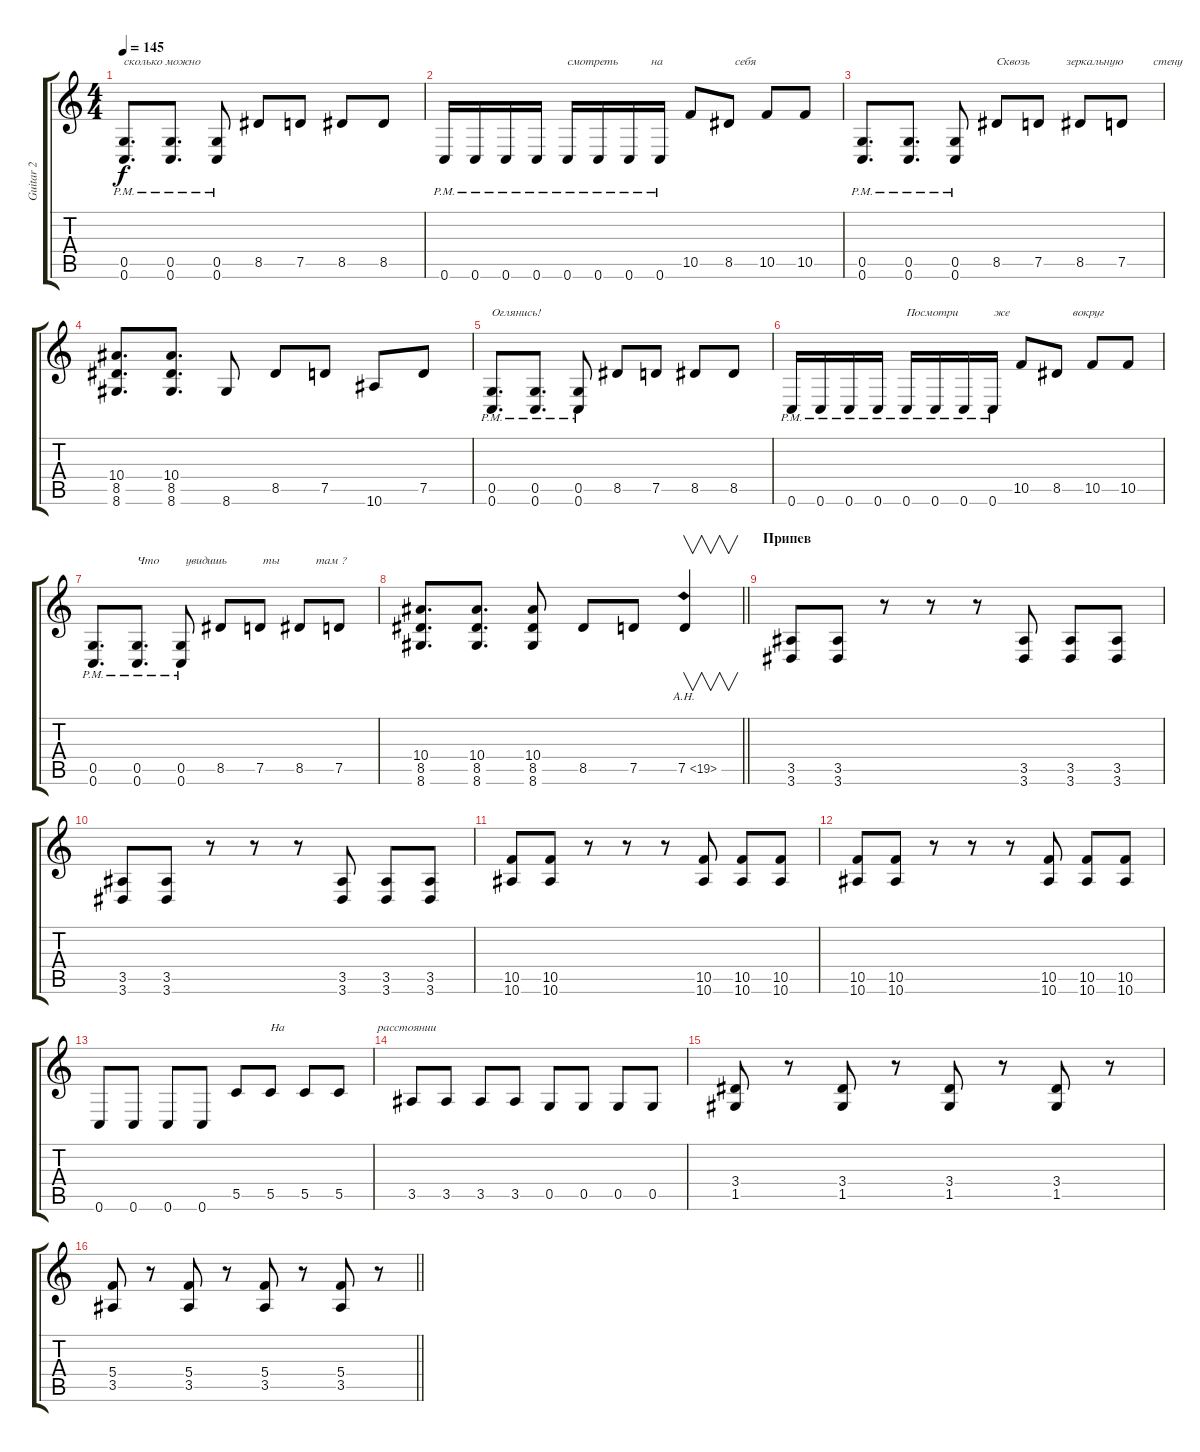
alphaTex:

\track ("Guitar 2" "Guitar 2") {instrument distortionguitar}
\staff {score tabs}
\tuning (D4 A3 F3 C3 G2 C2) {hide}
\ts (4 4)
\tempo 145
\clef g2
\ks c
(0.5{pm} 0.6{pm}).8{d txt "сколько можно" dy f} (0.5{pm} 0.6{pm}).8{d} (0.5{pm} 0.6{pm}).8 8.5.8 7.5.8 8.5.8 8.5.8 |
0.6{pm}.16 0.6{pm}.16 0.6{pm}.16 0.6{pm}.16 0.6{pm}.16{txt "смотреть           на                        себя "} 0.6{pm}.16 0.6{pm}.16 0.6{pm}.16 10.5.8 8.5.8 10.5.8 10.5.8 |
(0.5{pm} 0.6{pm}).8{d} (0.5{pm} 0.6{pm}).8{d} (0.5{pm} 0.6{pm}).8 8.5.8{txt "Сквозь            зеркальную          стену "} 7.5.8 8.5.8 7.5.8 |
(10.4 8.5 8.6).8{d} (10.4 8.5 8.6).8{d} 8.6.8 8.5.8 7.5.8 10.6.8 7.5.8 |
(0.5{pm} 0.6{pm}).8{d txt "Оглянись! "} (0.5{pm} 0.6{pm}).8{d} (0.5{pm} 0.6{pm}).8 8.5.8 7.5.8 8.5.8 8.5.8 |
0.6{pm}.16 0.6{pm}.16 0.6{pm}.16 0.6{pm}.16 0.6{pm}.16{txt "Посмотри            же                     вокруг "} 0.6{pm}.16 0.6{pm}.16 0.6{pm}.16 10.5.8 8.5.8 10.5.8 10.5.8 |
(0.5{pm} 0.6{pm}).8{d} (0.5{pm} 0.6{pm}).8{d txt "Что         увидишь            ты            там ?"} (0.5{pm} 0.6{pm}).8 8.5.8 7.5.8 8.5.8 7.5.8 |
\barLineRight lightlight
(10.4 8.5 8.6).8{d} (10.4 8.5 8.6).8{d} (10.4 8.5 8.6).8 8.5.8 7.5.8 7.5{ah 12}.4{v} |
\section ("" "Припев")
(3.5 3.6).8 (3.5 3.6).8 r.8 r.8 r.8 (3.5 3.6).8 (3.5 3.6).8 (3.5 3.6).8 |
(3.5 3.6).8 (3.5 3.6).8 r.8 r.8 r.8 (3.5 3.6).8 (3.5 3.6).8 (3.5 3.6).8 |
(10.5 10.6).8 (10.5 10.6).8 r.8 r.8 r.8 (10.5 10.6).8 (10.5 10.6).8 (10.5 10.6).8 |
(10.5 10.6).8 (10.5 10.6).8 r.8 r.8 r.8 (10.5 10.6).8 (10.5 10.6).8 (10.5 10.6).8 |
0.6.8 0.6.8 0.6.8 0.6.8 5.5.8 5.5.8{txt "На                               расстоянии "} 5.5.8 5.5.8 |
3.5.8 3.5.8 3.5.8 3.5.8 0.5.8 0.5.8 0.5.8 0.5.8 |
(3.4 1.5).8 r.8 (3.4 1.5).8 r.8 (3.4 1.5).8 r.8 (3.4 1.5).8 r.8 |
\barLineRight lightlight
(5.4 3.5).8 r.8 (5.4 3.5).8 r.8 (5.4 3.5).8 r.8 (5.4 3.5).8 r.8
